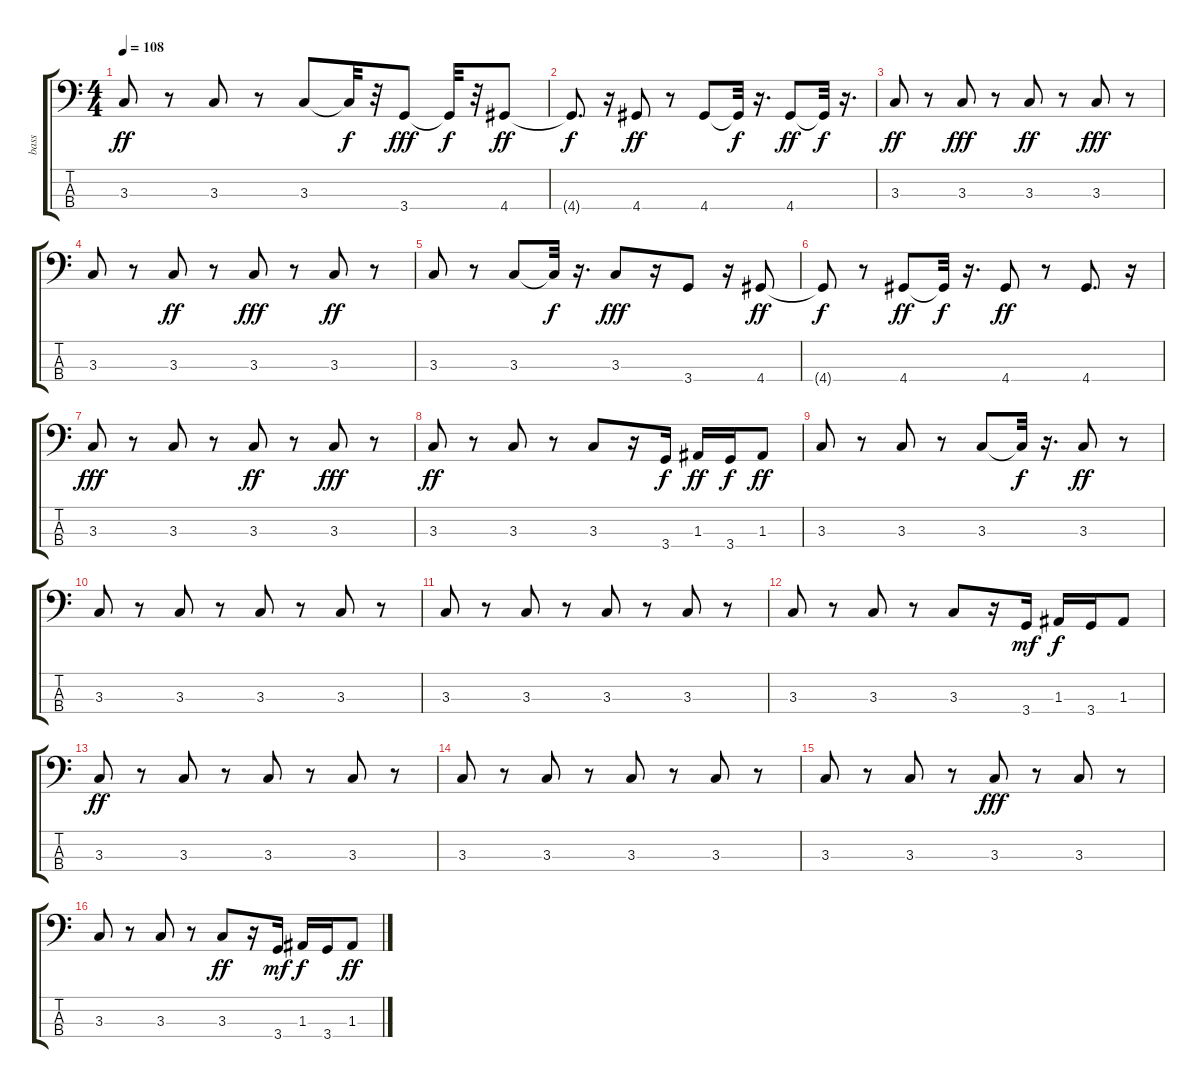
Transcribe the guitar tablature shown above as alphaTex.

\track ("bass    " "bass    ") {instrument electricbasspick}
\staff {score tabs}
\tuning (G2 D2 A1 E1) {hide}
\ts (4 4)
\tempo 108
\clef f4
\ks c
3.3.8{dy ff} r.8 3.3.8 r.8 3.3.8 3.3{t}.32{dy f} r.32 3.4.8{dy fff} 3.4{t}.32{dy f} r.32 4.4.8{dy ff} |
4.4{t}.8{d dy f} r.16 4.4.8{dy ff} r.8 4.4.8 4.4{t}.32{dy f} r.16{d} 4.4.8{dy ff} 4.4{t}.32{dy f} r.16{d} |
3.3.8{dy ff} r.8 3.3.8{dy fff} r.8 3.3.8{dy ff} r.8 3.3.8{dy fff} r.8 |
3.3.8 r.8 3.3.8{dy ff} r.8 3.3.8{dy fff} r.8 3.3.8{dy ff} r.8 |
3.3.8 r.8 3.3.8 3.3{t}.32{dy f} r.16{d} 3.3.8{dy fff} r.16 3.4.8 r.16 4.4.8{dy ff} |
4.4{t}.8{dy f} r.8 4.4.8{dy ff} 4.4{t}.32{dy f} r.16{d} 4.4.8{dy ff} r.8 4.4.8{d} r.16 |
3.3.8{dy fff} r.8 3.3.8 r.8 3.3.8{dy ff} r.8 3.3.8{dy fff} r.8 |
3.3.8{dy ff} r.8 3.3.8 r.8 3.3.8 r.16 3.4.16{dy f} 1.3.16{dy ff} 3.4.16{dy f} 1.3.8{dy ff} |
3.3.8 r.8 3.3.8 r.8 3.3.8 3.3{t}.32{dy f} r.16{d} 3.3.8{dy ff} r.8 |
3.3.8 r.8 3.3.8 r.8 3.3.8 r.8 3.3.8 r.8 |
3.3.8 r.8 3.3.8 r.8 3.3.8 r.8 3.3.8 r.8 |
3.3.8 r.8 3.3.8 r.8 3.3.8 r.16 3.4.16{dy mf} 1.3.16{dy f} 3.4.16 1.3.8 |
3.3.8{dy ff} r.8 3.3.8 r.8 3.3.8 r.8 3.3.8 r.8 |
3.3.8 r.8 3.3.8 r.8 3.3.8 r.8 3.3.8 r.8 |
3.3.8 r.8 3.3.8 r.8 3.3.8{dy fff} r.8 3.3.8 r.8 |
3.3.8 r.8 3.3.8 r.8 3.3.8{dy ff} r.16 3.4.16{dy mf} 1.3.16{dy f} 3.4.16 1.3.8{dy ff}
